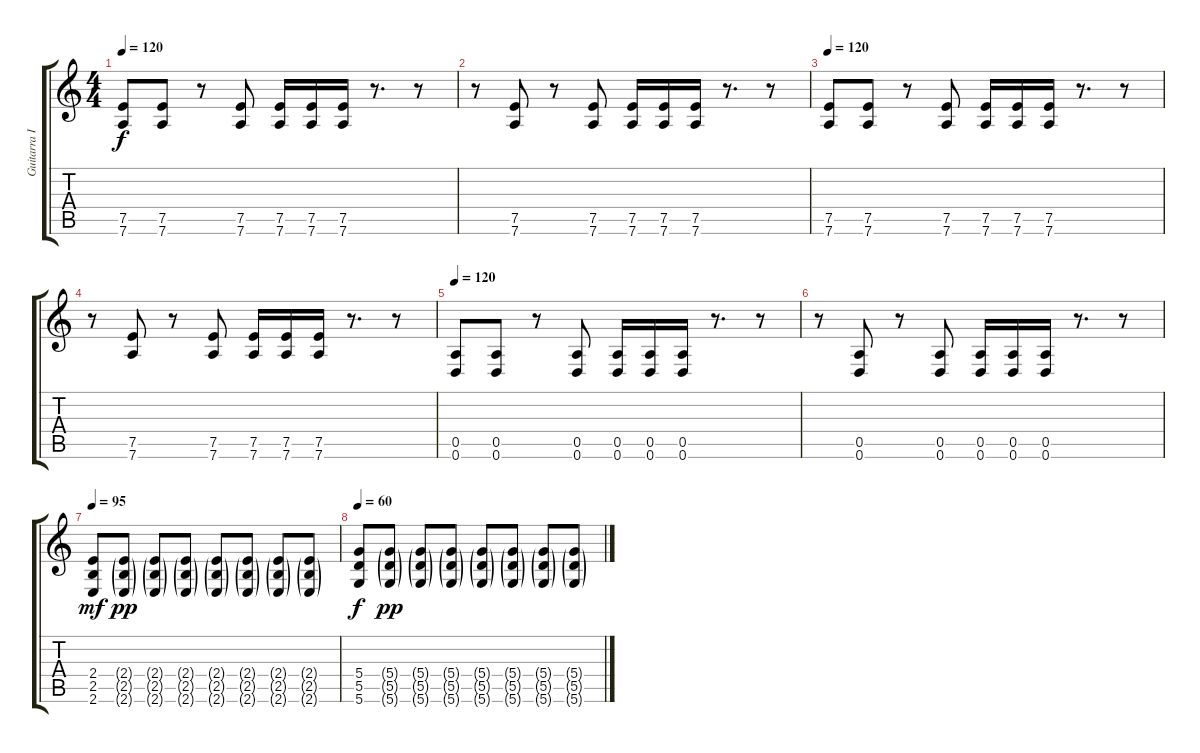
\track ("Guitarra II" "Guitarra I") {instrument overdrivenguitar}
\staff {score tabs}
\tuning (E4 B3 G3 D3 A2 D2) {hide}
\ts (4 4)
\tempo 120
\clef g2
\ks c
(7.5 7.6).8{dy f} (7.5 7.6).8 r.8 (7.5 7.6).8 (7.5 7.6).16 (7.5 7.6).16 (7.5 7.6).16 r.8{d} r.8 |
r.8 (7.5 7.6).8 r.8 (7.5 7.6).8 (7.5 7.6).16 (7.5 7.6).16 (7.5 7.6).16 r.8{d} r.8 |
\tempo 120
(7.5 7.6).8 (7.5 7.6).8 r.8 (7.5 7.6).8 (7.5 7.6).16 (7.5 7.6).16 (7.5 7.6).16 r.8{d} r.8 |
r.8 (7.5 7.6).8 r.8 (7.5 7.6).8 (7.5 7.6).16 (7.5 7.6).16 (7.5 7.6).16 r.8{d} r.8 |
\tempo 120
(0.5 0.6).8 (0.5 0.6).8 r.8 (0.5 0.6).8 (0.5 0.6).16 (0.5 0.6).16 (0.5 0.6).16 r.8{d} r.8 |
r.8 (0.5 0.6).8 r.8 (0.5 0.6).8 (0.5 0.6).16 (0.5 0.6).16 (0.5 0.6).16 r.8{d} r.8 |
\tempo 95
(2.4 2.5 2.6).8{dy mf} (2.4{g} 2.5{g} 2.6{g}).8{dy pp} (2.4{g} 2.5{g} 2.6{g}).8 (2.4{g} 2.5{g} 2.6{g}).8 (2.4{g} 2.5{g} 2.6{g}).8 (2.4{g} 2.5{g} 2.6{g}).8 (2.4{g} 2.5{g} 2.6{g}).8 (2.4{g} 2.5{g} 2.6{g}).8 |
\tempo 60
(5.4 5.5 5.6).8{dy f} (5.4{g} 5.5{g} 5.6{g}).8{dy pp} (5.4{g} 5.5{g} 5.6{g}).8 (5.4{g} 5.5{g} 5.6{g}).8 (5.4{g} 5.5{g} 5.6{g}).8 (5.4{g} 5.5{g} 5.6{g}).8 (5.4{g} 5.5{g} 5.6{g}).8 (5.4{g} 5.5{g} 5.6{g}).8
